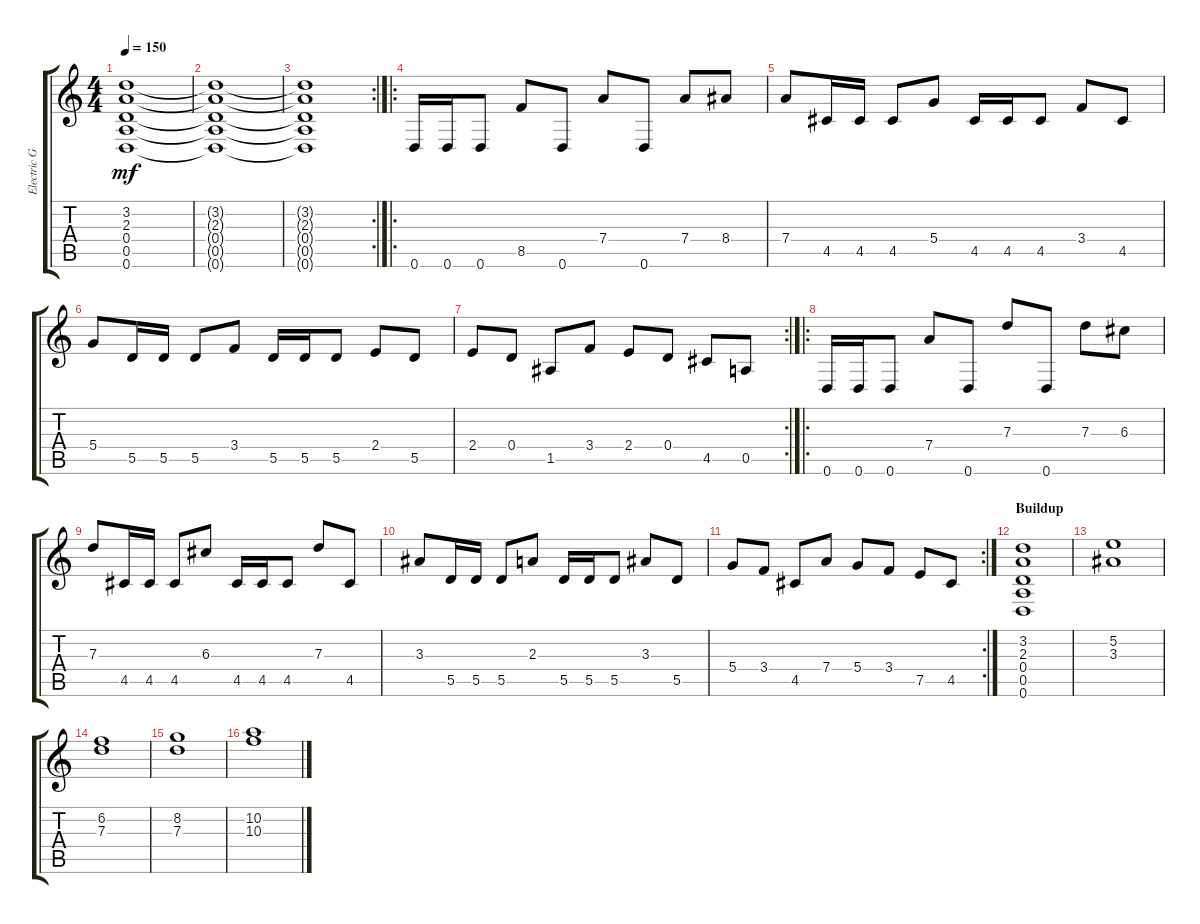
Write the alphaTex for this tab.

\track ("Electric Guitar 1" "Electric G") {instrument distortionguitar}
\staff {score tabs}
\tuning (E4 B3 G3 D3 A2 D2) {hide}
\ts (4 4)
\tempo 150
\clef g2
\ks c
(3.2{t} 2.3{t} 0.4{t} 0.5{t} 0.6{t}).1{dy mf} |
(3.2{t} 2.3{t} 0.4{t} 0.5{t} 0.6{t}).1 |
\rc 2
(3.2{t} 2.3{t} 0.4{t} 0.5{t} 0.6{t}).1 |
\ro
0.6.16 0.6.16 0.6.8 8.5.8 0.6.8 7.4.8 0.6.8 7.4.8 8.4.8 |
7.4.8 4.5.16 4.5.16 4.5.8 5.4.8 4.5.16 4.5.16 4.5.8 3.4.8 4.5.8 |
5.4.8 5.5.16 5.5.16 5.5.8 3.4.8 5.5.16 5.5.16 5.5.8 2.4.8 5.5.8 |
\rc 2
2.4.8 0.4.8 1.5.8 3.4.8 2.4.8 0.4.8 4.5.8 0.5.8 |
\ro
0.6.16 0.6.16 0.6.8 7.4.8 0.6.8 7.3.8 0.6.8 7.3.8 6.3.8 |
7.3.8 4.5.16 4.5.16 4.5.8 6.3.8 4.5.16 4.5.16 4.5.8 7.3.8 4.5.8 |
3.3.8 5.5.16 5.5.16 5.5.8 2.3.8 5.5.16 5.5.16 5.5.8 3.3.8 5.5.8 |
\rc 2
5.4.8 3.4.8 4.5.8 7.4.8 5.4.8 3.4.8 7.5.8 4.5.8 |
\section ("" "Buildup")
(3.2 2.3 0.4 0.5 0.6).1 |
(5.2 3.3).1 |
(6.2 7.3).1 |
(8.2 7.3).1 |
(10.2 10.3).1
